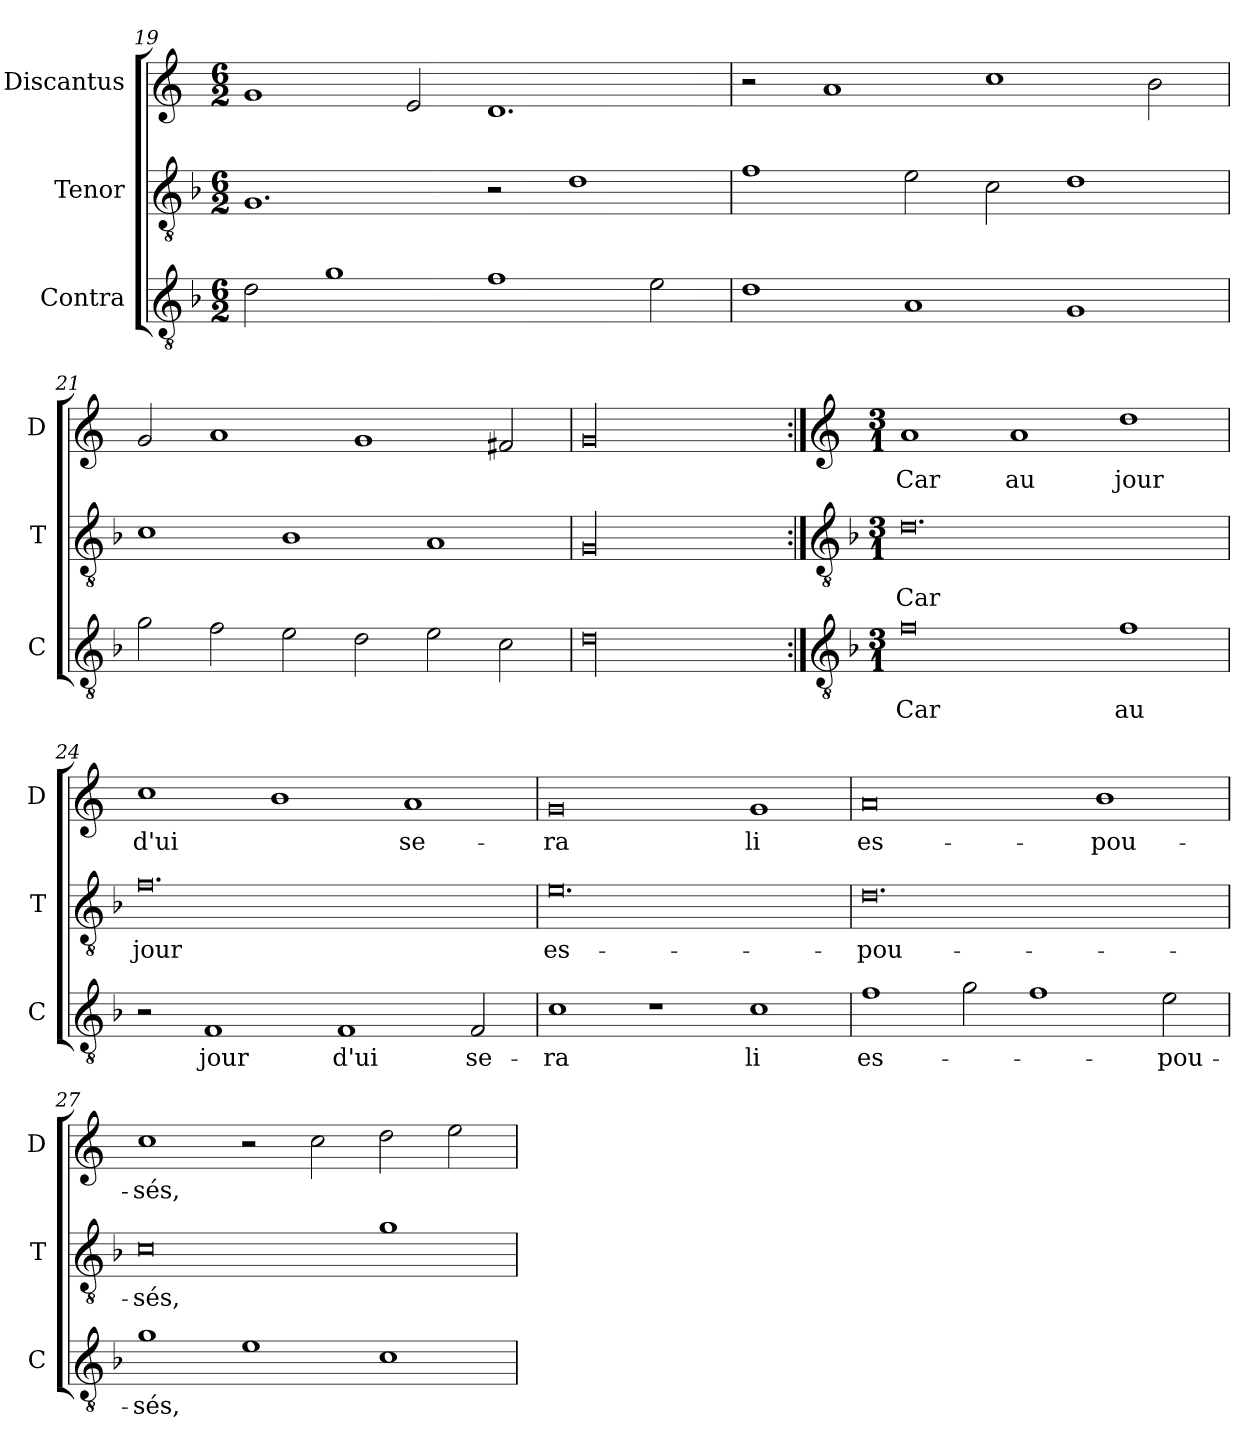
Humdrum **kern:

**kern	**text	**kern	**text	**kern	**text
*part3	*part3	*part2	*part2	*part1	*part1
*staff3	*staff3	*staff2	*staff2	*staff1	*staff1
*I"Contra	*	*I"Tenor	*	*I"Discantus	*
*I'C	*	*I'T	*	*I'D	*
*clefGv2	*	*clefGv2	*	*clefG2	*
*k[b-]	*	*k[b-]	*	*k[]	*
*M6/2	*	*M6/2	*	*M6/2	*
=19	=19	=19	=19	=19	=19
2d	.	1.G	.	1g	.
1g	.	.	.	.	.
.	.	.	.	2e	.
1f	.	2r	.	1.d	.
.	.	1d	.	.	.
2e	.	.	.	.	.
=20	=20	=20	=20	=20	=20
1d	.	1f	.	2r	.
.	.	.	.	1a	.
1A	.	2e	.	.	.
.	.	2c	.	1cc	.
1G	.	1d	.	.	.
.	.	.	.	2b	.
=21	=21	=21	=21	=21	=21
2g	.	1c	.	2g	.
2f	.	.	.	1a	.
2e	.	1B-	.	.	.
2d	.	.	.	1g	.
2e	.	1A	.	.	.
2c	.	.	.	2f#X	.
=22	=22	=22	=22	=22	=22
!LO:N:vis=00	!	!LO:N:vis=00	!	!LO:N:vis=00	!
0.d	.	0.G	.	0.g	.
!!LO:LB:g=z
=23:|!	=23:|!	=23:|!	=23:|!	=23:|!	=23:|!
*clefGv2	*	*clefGv2	*	*clefG2	*
*k[b-]	*	*k[b-]	*	*k[]	*
*M3/1	*	*M3/1	*	*M3/1	*
0f	Car	0.d	Car	1a	Car
.	.	.	.	1a	au
1f	au	.	.	1dd	jour
=24	=24	=24	=24	=24	=24
2r	.	0.f	jour	1cc	d'ui
1F	jour	.	.	.	.
.	.	.	.	1b	.
1F	d'ui	.	.	.	.
.	.	.	.	1a	se-
2F	se-	.	.	.	.
=25	=25	=25	=25	=25	=25
1c	-ra	0.e	es-	0g	-ra
1r	.	.	.	.	.
1c	li	.	.	1g	li
=26	=26	=26	=26	=26	=26
1f	es-	0.d	-pou-	0a	es-
2g	.	.	.	.	.
1f	.	.	.	.	.
.	.	.	.	1b	-pou-
2e	-pou-	.	.	.	.
=27	=27	=27	=27	=27	=27
1g	-sés,	0c	-sés,	1cc	-sés,
1e	.	.	.	2r	.
.	.	.	.	2cc	.
1c	.	1g	.	2dd	.
.	.	.	.	2ee	.
=	=	=	=	=	=
*-	*-	*-	*-	*-	*-
